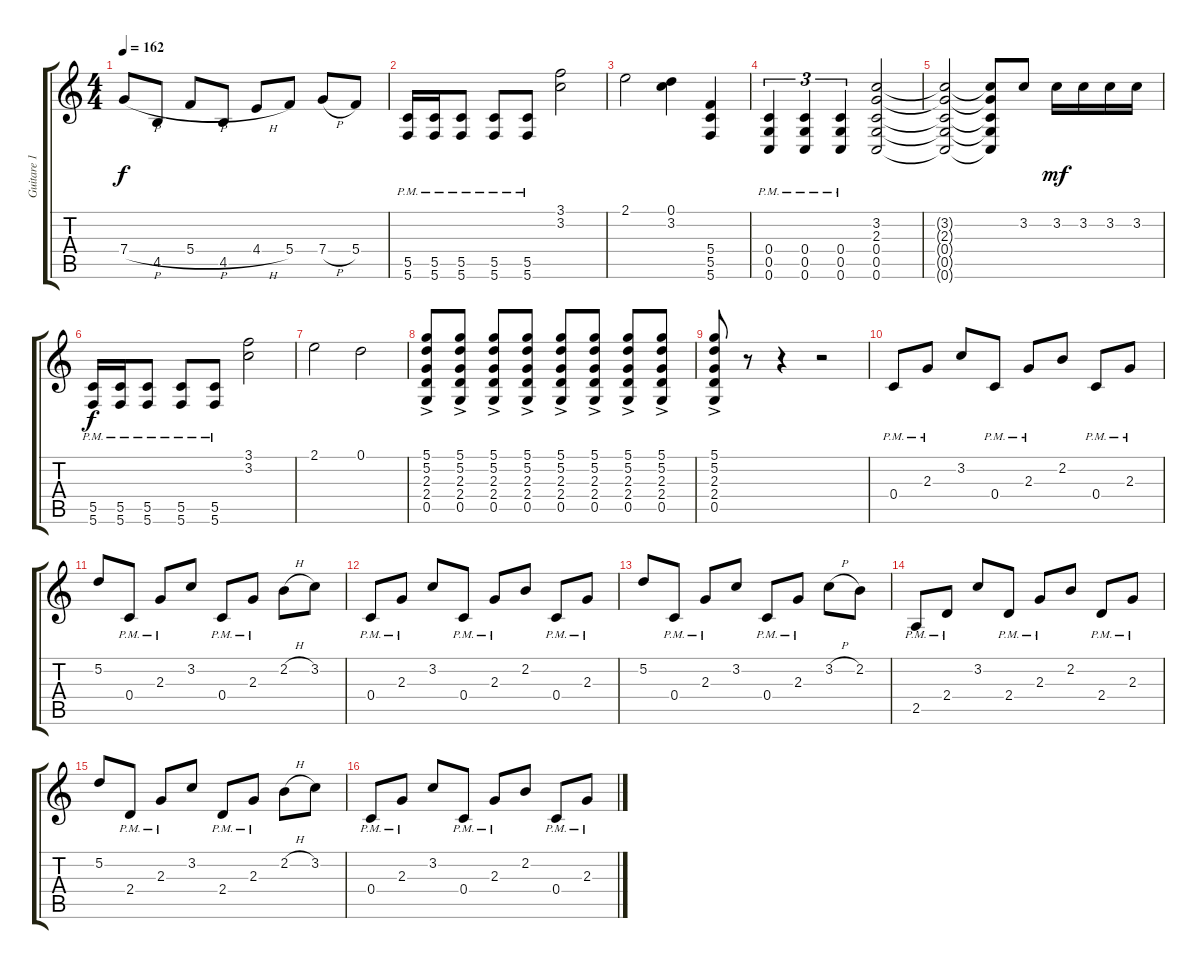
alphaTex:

\track ("Guitare 1" "Guitare 1") {instrument distortionguitar}
\staff {score tabs}
\tuning (D4 A3 F3 C3 G2 C2) {hide}
\ts (4 4)
\tempo 162
\clef g2
\ks c
7.4{h}.8{dy f} 4.5.8 5.4{h}.8 4.5.8 4.4{h}.8 5.4.8 7.4{h}.8 5.4.8 |
(5.5{pm} 5.6{pm}).16 (5.5{pm} 5.6{pm}).16 (5.5{pm} 5.6{pm}).8 (5.5{pm} 5.6{pm}).8 (5.5{pm} 5.6{pm}).8 (3.1 3.2).2 |
2.1.2 (0.1 3.2).4 (5.4 5.5 5.6).4 |
(0.4{pm} 0.5{pm} 0.6{pm}).4{tu (3 2)} (0.4{pm} 0.5{pm} 0.6{pm}).4{tu (3 2)} (0.4{pm} 0.5{pm} 0.6{pm}).4{tu (3 2)} (3.2 2.3 0.4 0.5 0.6).2 |
(3.2{t} 2.3{t} 0.4{t} 0.5{t} 0.6{t}).2 (3.2{t} 2.3{t} 0.4{t} 0.5{t} 0.6{t}).8 3.2.8 3.2.16{dy mf} 3.2.16 3.2.16 3.2.16 |
(5.5{pm} 5.6{pm}).16{dy f} (5.5{pm} 5.6{pm}).16 (5.5{pm} 5.6{pm}).8 (5.5{pm} 5.6{pm}).8 (5.5{pm} 5.6{pm}).8 (3.1 3.2).2 |
2.1.2 0.1.2 |
(5.1{ac} 5.2 2.3 2.4 0.5).8 (5.1{ac} 5.2 2.3 2.4 0.5).8 (5.1{ac} 5.2 2.3 2.4 0.5).8 (5.1{ac} 5.2 2.3 2.4 0.5).8 (5.1{ac} 5.2 2.3 2.4 0.5).8 (5.1{ac} 5.2 2.3 2.4 0.5).8 (5.1{ac} 5.2 2.3 2.4 0.5).8 (5.1{ac} 5.2 2.3 2.4 0.5).8 |
(5.1{ac} 5.2 2.3 2.4 0.5).8 r.8 r.4 r.2 |
0.4{pm}.8 2.3{pm}.8 3.2.8 0.4{pm}.8 2.3{pm}.8 2.2.8 0.4{pm}.8 2.3{pm}.8 |
5.2.8 0.4{pm}.8 2.3{pm}.8 3.2.8 0.4{pm}.8 2.3{pm}.8 2.2{h}.8 3.2.8 |
0.4{pm}.8 2.3{pm}.8 3.2.8 0.4{pm}.8 2.3{pm}.8 2.2.8 0.4{pm}.8 2.3{pm}.8 |
5.2.8 0.4{pm}.8 2.3{pm}.8 3.2.8 0.4{pm}.8 2.3{pm}.8 3.2{h}.8 2.2.8 |
2.5{pm}.8 2.4{pm}.8 3.2.8 2.4{pm}.8 2.3{pm}.8 2.2.8 2.4{pm}.8 2.3{pm}.8 |
5.2.8 2.4{pm}.8 2.3{pm}.8 3.2.8 2.4{pm}.8 2.3{pm}.8 2.2{h}.8 3.2.8 |
0.4{pm}.8 2.3{pm}.8 3.2.8 0.4{pm}.8 2.3{pm}.8 2.2.8 0.4{pm}.8 2.3{pm}.8
